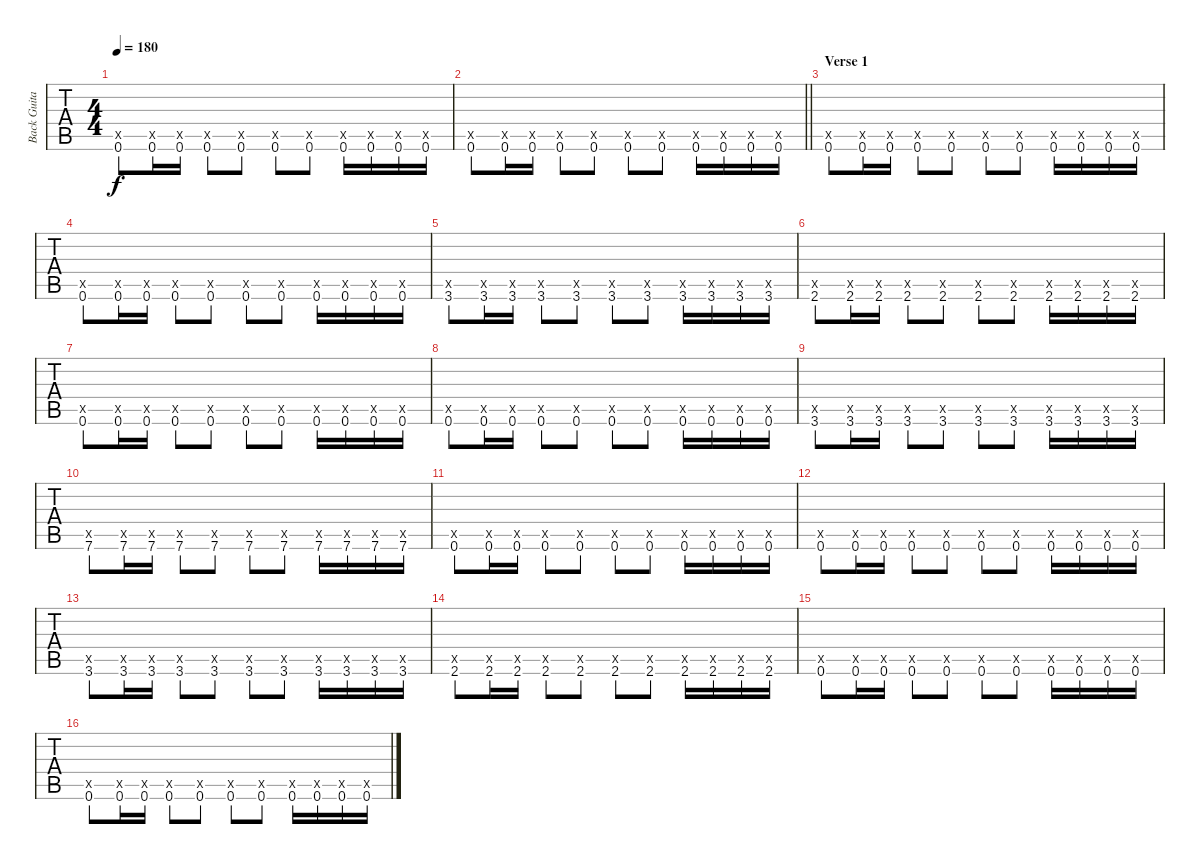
\track ("Back Guitar" "Back Guita") {instrument distortionguitar}
\staff {tabs}
\tuning (E4 B3 G3 D3 A2 E2) {hide}
\ts (4 4)
\tempo 180
\clef g2
\ks c
(0.5{x} 0.6).8{dy f} (0.5{x} 0.6).16 (0.5{x} 0.6).16 (0.5{x} 0.6).8 (0.5{x} 0.6).8 (0.5{x} 0.6).8 (0.5{x} 0.6).8 (0.5{x} 0.6).16 (0.5{x} 0.6).16 (0.5{x} 0.6).16 (0.5{x} 0.6).16 |
\barLineRight lightlight
(0.5{x} 0.6).8 (0.5{x} 0.6).16 (0.5{x} 0.6).16 (0.5{x} 0.6).8 (0.5{x} 0.6).8 (0.5{x} 0.6).8 (0.5{x} 0.6).8 (0.5{x} 0.6).16 (0.5{x} 0.6).16 (0.5{x} 0.6).16 (0.5{x} 0.6).16 |
\section ("" "Verse 1")
(0.5{x} 0.6).8 (0.5{x} 0.6).16 (0.5{x} 0.6).16 (0.5{x} 0.6).8 (0.5{x} 0.6).8 (0.5{x} 0.6).8 (0.5{x} 0.6).8 (0.5{x} 0.6).16 (0.5{x} 0.6).16 (0.5{x} 0.6).16 (0.5{x} 0.6).16 |
(0.5{x} 0.6).8 (0.5{x} 0.6).16 (0.5{x} 0.6).16 (0.5{x} 0.6).8 (0.5{x} 0.6).8 (0.5{x} 0.6).8 (0.5{x} 0.6).8 (0.5{x} 0.6).16 (0.5{x} 0.6).16 (0.5{x} 0.6).16 (0.5{x} 0.6).16 |
(0.5{x} 3.6).8 (0.5{x} 3.6).16 (0.5{x} 3.6).16 (0.5{x} 3.6).8 (0.5{x} 3.6).8 (0.5{x} 3.6).8 (0.5{x} 3.6).8 (0.5{x} 3.6).16 (0.5{x} 3.6).16 (0.5{x} 3.6).16 (0.5{x} 3.6).16 |
(0.5{x} 2.6).8 (0.5{x} 2.6).16 (0.5{x} 2.6).16 (0.5{x} 2.6).8 (0.5{x} 2.6).8 (0.5{x} 2.6).8 (0.5{x} 2.6).8 (0.5{x} 2.6).16 (0.5{x} 2.6).16 (0.5{x} 2.6).16 (0.5{x} 2.6).16 |
(0.5{x} 0.6).8 (0.5{x} 0.6).16 (0.5{x} 0.6).16 (0.5{x} 0.6).8 (0.5{x} 0.6).8 (0.5{x} 0.6).8 (0.5{x} 0.6).8 (0.5{x} 0.6).16 (0.5{x} 0.6).16 (0.5{x} 0.6).16 (0.5{x} 0.6).16 |
(0.5{x} 0.6).8 (0.5{x} 0.6).16 (0.5{x} 0.6).16 (0.5{x} 0.6).8 (0.5{x} 0.6).8 (0.5{x} 0.6).8 (0.5{x} 0.6).8 (0.5{x} 0.6).16 (0.5{x} 0.6).16 (0.5{x} 0.6).16 (0.5{x} 0.6).16 |
(0.5{x} 3.6).8 (0.5{x} 3.6).16 (0.5{x} 3.6).16 (0.5{x} 3.6).8 (0.5{x} 3.6).8 (0.5{x} 3.6).8 (0.5{x} 3.6).8 (0.5{x} 3.6).16 (0.5{x} 3.6).16 (0.5{x} 3.6).16 (0.5{x} 3.6).16 |
(0.5{x} 7.6).8 (0.5{x} 7.6).16 (0.5{x} 7.6).16 (0.5{x} 7.6).8 (0.5{x} 7.6).8 (0.5{x} 7.6).8 (0.5{x} 7.6).8 (0.5{x} 7.6).16 (0.5{x} 7.6).16 (0.5{x} 7.6).16 (0.5{x} 7.6).16 |
(0.5{x} 0.6).8 (0.5{x} 0.6).16 (0.5{x} 0.6).16 (0.5{x} 0.6).8 (0.5{x} 0.6).8 (0.5{x} 0.6).8 (0.5{x} 0.6).8 (0.5{x} 0.6).16 (0.5{x} 0.6).16 (0.5{x} 0.6).16 (0.5{x} 0.6).16 |
(0.5{x} 0.6).8 (0.5{x} 0.6).16 (0.5{x} 0.6).16 (0.5{x} 0.6).8 (0.5{x} 0.6).8 (0.5{x} 0.6).8 (0.5{x} 0.6).8 (0.5{x} 0.6).16 (0.5{x} 0.6).16 (0.5{x} 0.6).16 (0.5{x} 0.6).16 |
(0.5{x} 3.6).8 (0.5{x} 3.6).16 (0.5{x} 3.6).16 (0.5{x} 3.6).8 (0.5{x} 3.6).8 (0.5{x} 3.6).8 (0.5{x} 3.6).8 (0.5{x} 3.6).16 (0.5{x} 3.6).16 (0.5{x} 3.6).16 (0.5{x} 3.6).16 |
(0.5{x} 2.6).8 (0.5{x} 2.6).16 (0.5{x} 2.6).16 (0.5{x} 2.6).8 (0.5{x} 2.6).8 (0.5{x} 2.6).8 (0.5{x} 2.6).8 (0.5{x} 2.6).16 (0.5{x} 2.6).16 (0.5{x} 2.6).16 (0.5{x} 2.6).16 |
(0.5{x} 0.6).8 (0.5{x} 0.6).16 (0.5{x} 0.6).16 (0.5{x} 0.6).8 (0.5{x} 0.6).8 (0.5{x} 0.6).8 (0.5{x} 0.6).8 (0.5{x} 0.6).16 (0.5{x} 0.6).16 (0.5{x} 0.6).16 (0.5{x} 0.6).16 |
(0.5{x} 0.6).8 (0.5{x} 0.6).16 (0.5{x} 0.6).16 (0.5{x} 0.6).8 (0.5{x} 0.6).8 (0.5{x} 0.6).8 (0.5{x} 0.6).8 (0.5{x} 0.6).16 (0.5{x} 0.6).16 (0.5{x} 0.6).16 (0.5{x} 0.6).16
